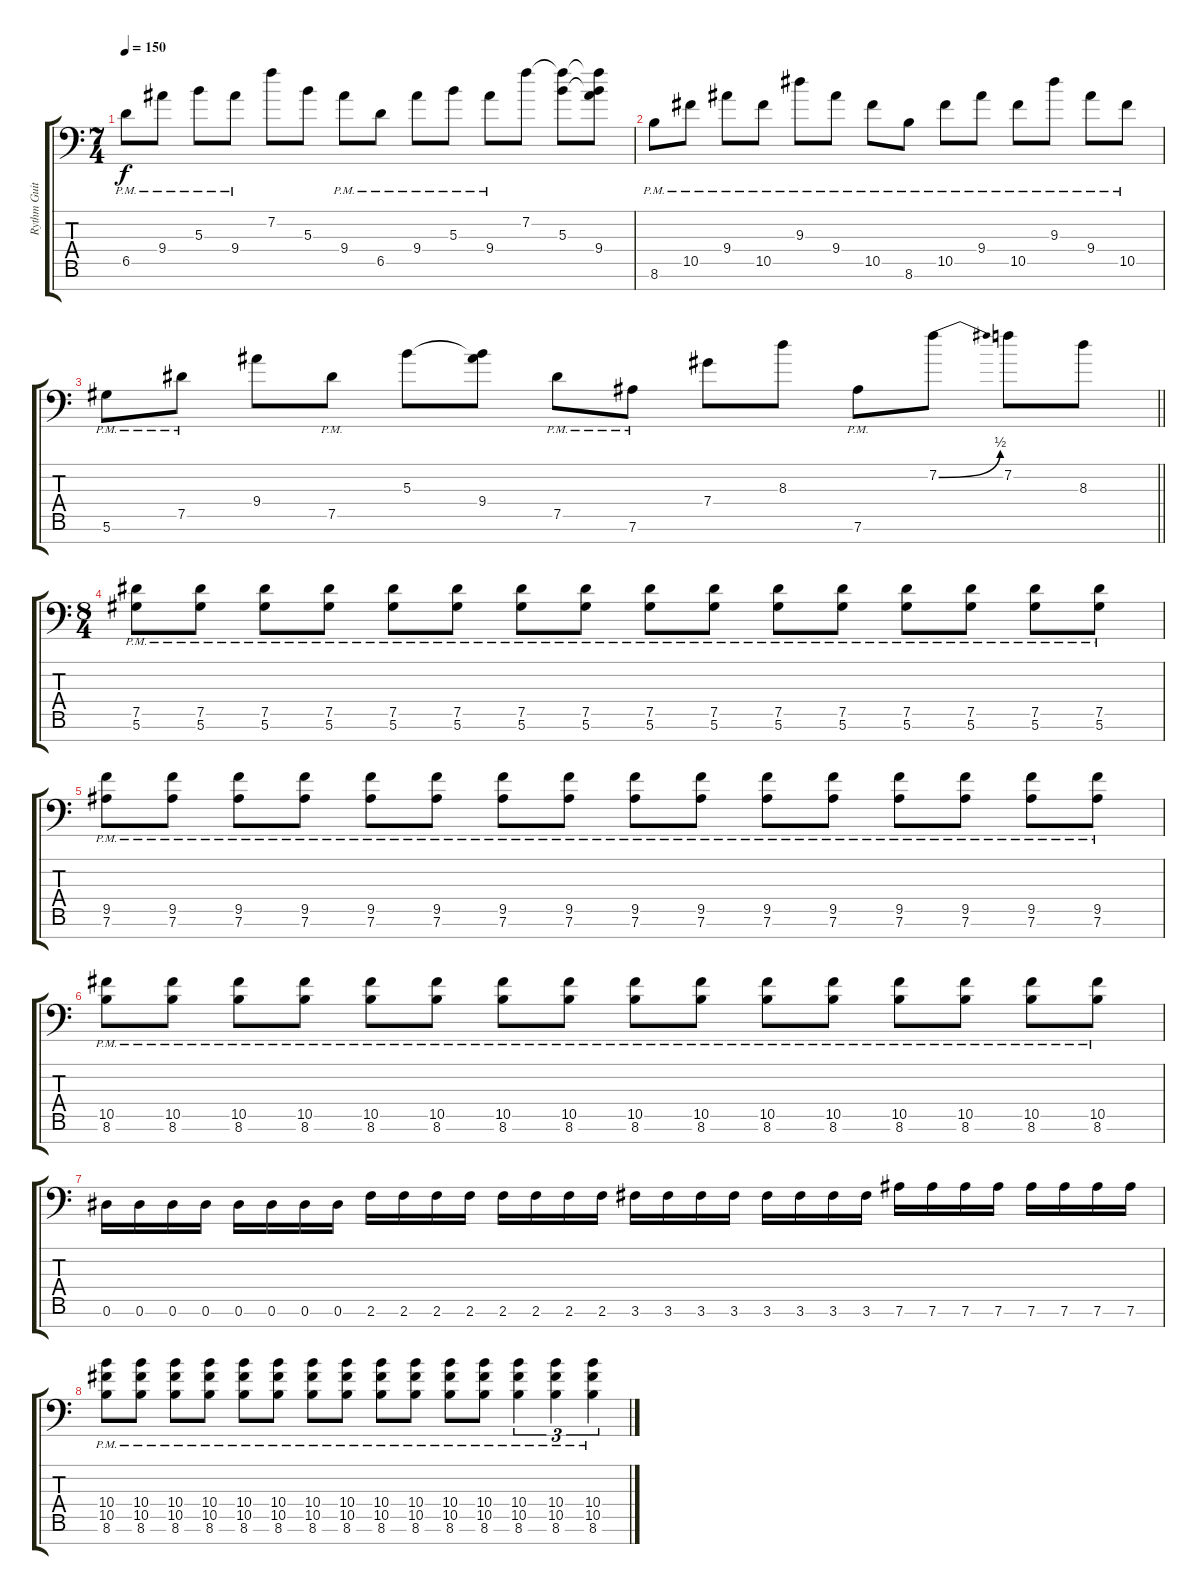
\track ("Rythm Guitar #2" "Rythm Guit") {instrument distortionguitar}
\staff {score tabs}
\tuning (Eb4 Bb3 Gb3 Db3 Ab2 Eb2 Ab1) {hide}
\ts (7 4)
\tempo 150
\clef f4
\ks c
6.5{pm}.8{dy f} 9.4{pm}.8 5.3{pm}.8 9.4{pm}.8 7.2.8 5.3.8 9.4{pm}.8 6.5{pm}.8 9.4{pm}.8 5.3{pm}.8 9.4{pm}.8 7.2.8 (7.2{t} 5.3).8 (7.2{t} 5.3{t} 9.4).8 |
8.6{pm}.8 10.5{pm}.8 9.4{pm}.8 10.5{pm}.8 9.3{pm}.8 9.4{pm}.8 10.5{pm}.8 8.6{pm}.8 10.5{pm}.8 9.4{pm}.8 10.5{pm}.8 9.3{pm}.8 9.4{pm}.8 10.5{pm}.8 |
\barLineRight lightlight
5.6{pm}.8 7.5{pm}.8 9.4.8 7.5{pm}.8 5.3.8 (5.3{t} 9.4).8 7.5{pm}.8 7.6{pm}.8 7.4.8 8.3.8 7.6{pm}.8 7.2{be (bend 0 0 60 2)}.8 7.2.8 8.3.8 |
\ts (8 4)
\section ("" "")
(7.5{pm} 5.6{pm}).8 (7.5{pm} 5.6{pm}).8 (7.5{pm} 5.6{pm}).8 (7.5{pm} 5.6{pm}).8 (7.5{pm} 5.6{pm}).8 (7.5{pm} 5.6{pm}).8 (7.5{pm} 5.6{pm}).8 (7.5{pm} 5.6{pm}).8 (7.5{pm} 5.6{pm}).8 (7.5{pm} 5.6{pm}).8 (7.5{pm} 5.6{pm}).8 (7.5{pm} 5.6{pm}).8 (7.5{pm} 5.6{pm}).8 (7.5{pm} 5.6{pm}).8 (7.5{pm} 5.6{pm}).8 (7.5{pm} 5.6{pm}).8 |
(9.5{pm} 7.6{pm}).8 (9.5{pm} 7.6{pm}).8 (9.5{pm} 7.6{pm}).8 (9.5{pm} 7.6{pm}).8 (9.5{pm} 7.6{pm}).8 (9.5{pm} 7.6{pm}).8 (9.5{pm} 7.6{pm}).8 (9.5{pm} 7.6{pm}).8 (9.5{pm} 7.6{pm}).8 (9.5{pm} 7.6{pm}).8 (9.5{pm} 7.6{pm}).8 (9.5{pm} 7.6{pm}).8 (9.5{pm} 7.6{pm}).8 (9.5{pm} 7.6{pm}).8 (9.5{pm} 7.6{pm}).8 (9.5{pm} 7.6{pm}).8 |
(10.5{pm} 8.6{pm}).8 (10.5{pm} 8.6{pm}).8 (10.5{pm} 8.6{pm}).8 (10.5{pm} 8.6{pm}).8 (10.5{pm} 8.6{pm}).8 (10.5{pm} 8.6{pm}).8 (10.5{pm} 8.6{pm}).8 (10.5{pm} 8.6{pm}).8 (10.5{pm} 8.6{pm}).8 (10.5{pm} 8.6{pm}).8 (10.5{pm} 8.6{pm}).8 (10.5{pm} 8.6{pm}).8 (10.5{pm} 8.6{pm}).8 (10.5{pm} 8.6{pm}).8 (10.5{pm} 8.6{pm}).8 (10.5{pm} 8.6{pm}).8 |
0.6.16 0.6.16 0.6.16 0.6.16 0.6.16 0.6.16 0.6.16 0.6.16 2.6.16 2.6.16 2.6.16 2.6.16 2.6.16 2.6.16 2.6.16 2.6.16 3.6.16 3.6.16 3.6.16 3.6.16 3.6.16 3.6.16 3.6.16 3.6.16 7.6.16 7.6.16 7.6.16 7.6.16 7.6.16 7.6.16 7.6.16 7.6.16 |
(10.4{pm} 10.5{pm} 8.6{pm}).8 (10.4{pm} 10.5{pm} 8.6{pm}).8 (10.4{pm} 10.5{pm} 8.6{pm}).8 (10.4{pm} 10.5{pm} 8.6{pm}).8 (10.4{pm} 10.5{pm} 8.6{pm}).8 (10.4{pm} 10.5{pm} 8.6{pm}).8 (10.4{pm} 10.5{pm} 8.6{pm}).8 (10.4{pm} 10.5{pm} 8.6{pm}).8 (10.4{pm} 10.5{pm} 8.6{pm}).8 (10.4{pm} 10.5{pm} 8.6{pm}).8 (10.4{pm} 10.5{pm} 8.6{pm}).8 (10.4{pm} 10.5{pm} 8.6{pm}).8 (10.4{pm} 10.5{pm} 8.6{pm}).4{tu (3 2)} (10.4{pm} 10.5{pm} 8.6{pm}).4{tu (3 2)} (10.4{pm} 10.5{pm} 8.6{pm}).4{tu (3 2)}
